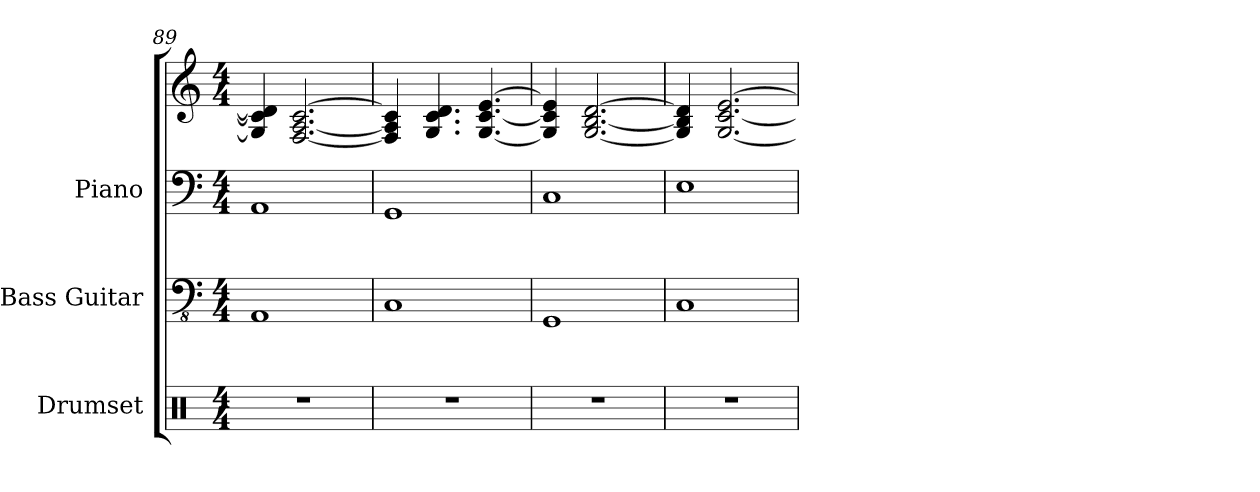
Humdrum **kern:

**kern	**kern	**kern	**kern
*part3	*part2	*part1	*part1
*staff4	*staff3	*staff2	*staff1
*I"Drumset	*I"Bass Guitar	*I"Piano	*
*I'Drs.	*I'B. Guit.	*I'Pno.	*
*clefX	*clefFv4	*clefF4	*clefG2
*k[]	*k[]	*k[]	*k[]
*M4/4	*M4/4	*M4/4	*M4/4
=89	=89	=89	=89
1r	1AAA	1AA	4G/] 4c/] 4d/]
.	.	.	[2.F/ [2.A/ [2.c/
=90	=90	=90	=90
1r	1CC	1GG	4F/] 4A/] 4c/]
.	.	.	4.G/ 4.c/ 4.d/
.	.	.	[4.G/ [4.c/ [4.e/
=91	=91	=91	=91
1r	1GGG	1C	4G/] 4c/] 4e/]
.	.	.	[2.G/ [2.B/ [2.d/
=92	=92	=92	=92
1r	1CC	1E	4G/] 4B/] 4d/]
.	.	.	[2.G/ [2.c/ [2.e/
=	=	=	=
*-	*-	*-	*-
